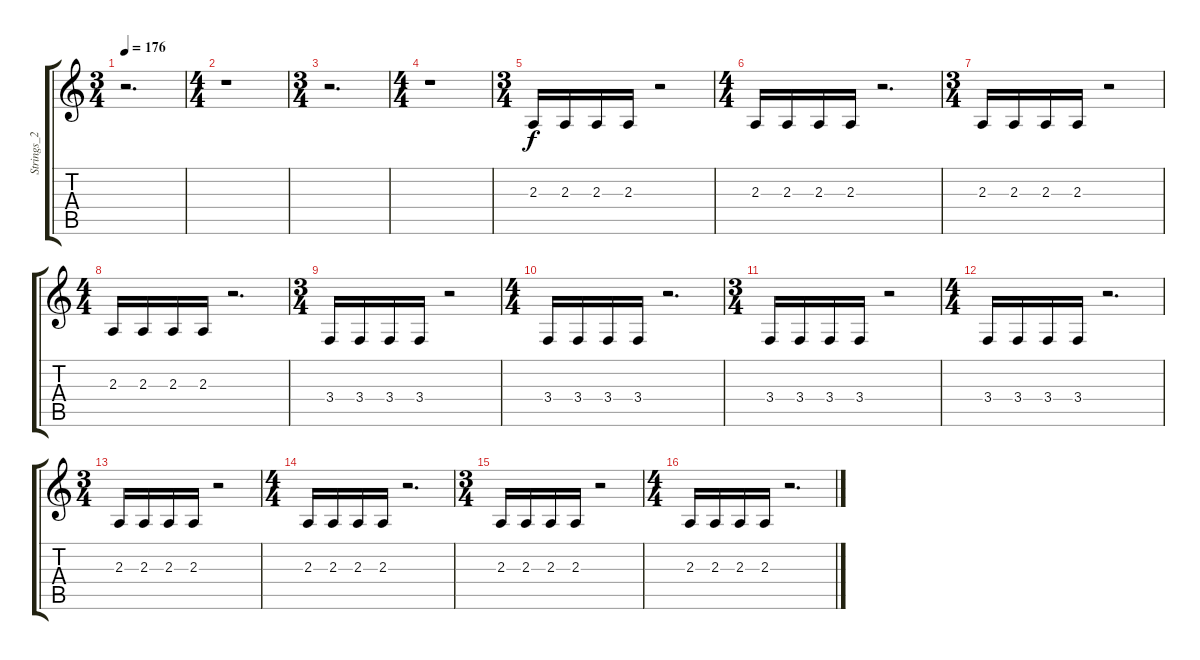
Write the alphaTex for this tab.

\track ("Strings_2 " "Strings_2 ") {instrument frenchhorn}
\staff {score tabs}
\tuning (E4 B3 G3 D3 A2 E2) {hide}
\ts (3 4)
\tempo 176
\clef g2
\ks c
r.2{d dy f} |
\ts (4 4)
r.1 |
\ts (3 4)
r.2{d} |
\ts (4 4)
r.1 |
\ts (3 4)
2.3.16{balance 9 instrument stringensemble1} 2.3.16 2.3.16 2.3.16 r.2 |
\ts (4 4)
2.3.16 2.3.16 2.3.16 2.3.16 r.2{d} |
\ts (3 4)
2.3.16 2.3.16 2.3.16 2.3.16 r.2 |
\ts (4 4)
2.3.16 2.3.16 2.3.16 2.3.16 r.2{d} |
\ts (3 4)
3.4.16 3.4.16 3.4.16 3.4.16 r.2 |
\ts (4 4)
3.4.16 3.4.16 3.4.16 3.4.16 r.2{d} |
\ts (3 4)
3.4.16 3.4.16 3.4.16 3.4.16 r.2 |
\ts (4 4)
3.4.16 3.4.16 3.4.16 3.4.16 r.2{d} |
\ts (3 4)
2.3.16 2.3.16 2.3.16 2.3.16 r.2 |
\ts (4 4)
2.3.16 2.3.16 2.3.16 2.3.16 r.2{d} |
\ts (3 4)
2.3.16 2.3.16 2.3.16 2.3.16 r.2 |
\ts (4 4)
2.3.16 2.3.16 2.3.16 2.3.16 r.2{d}
